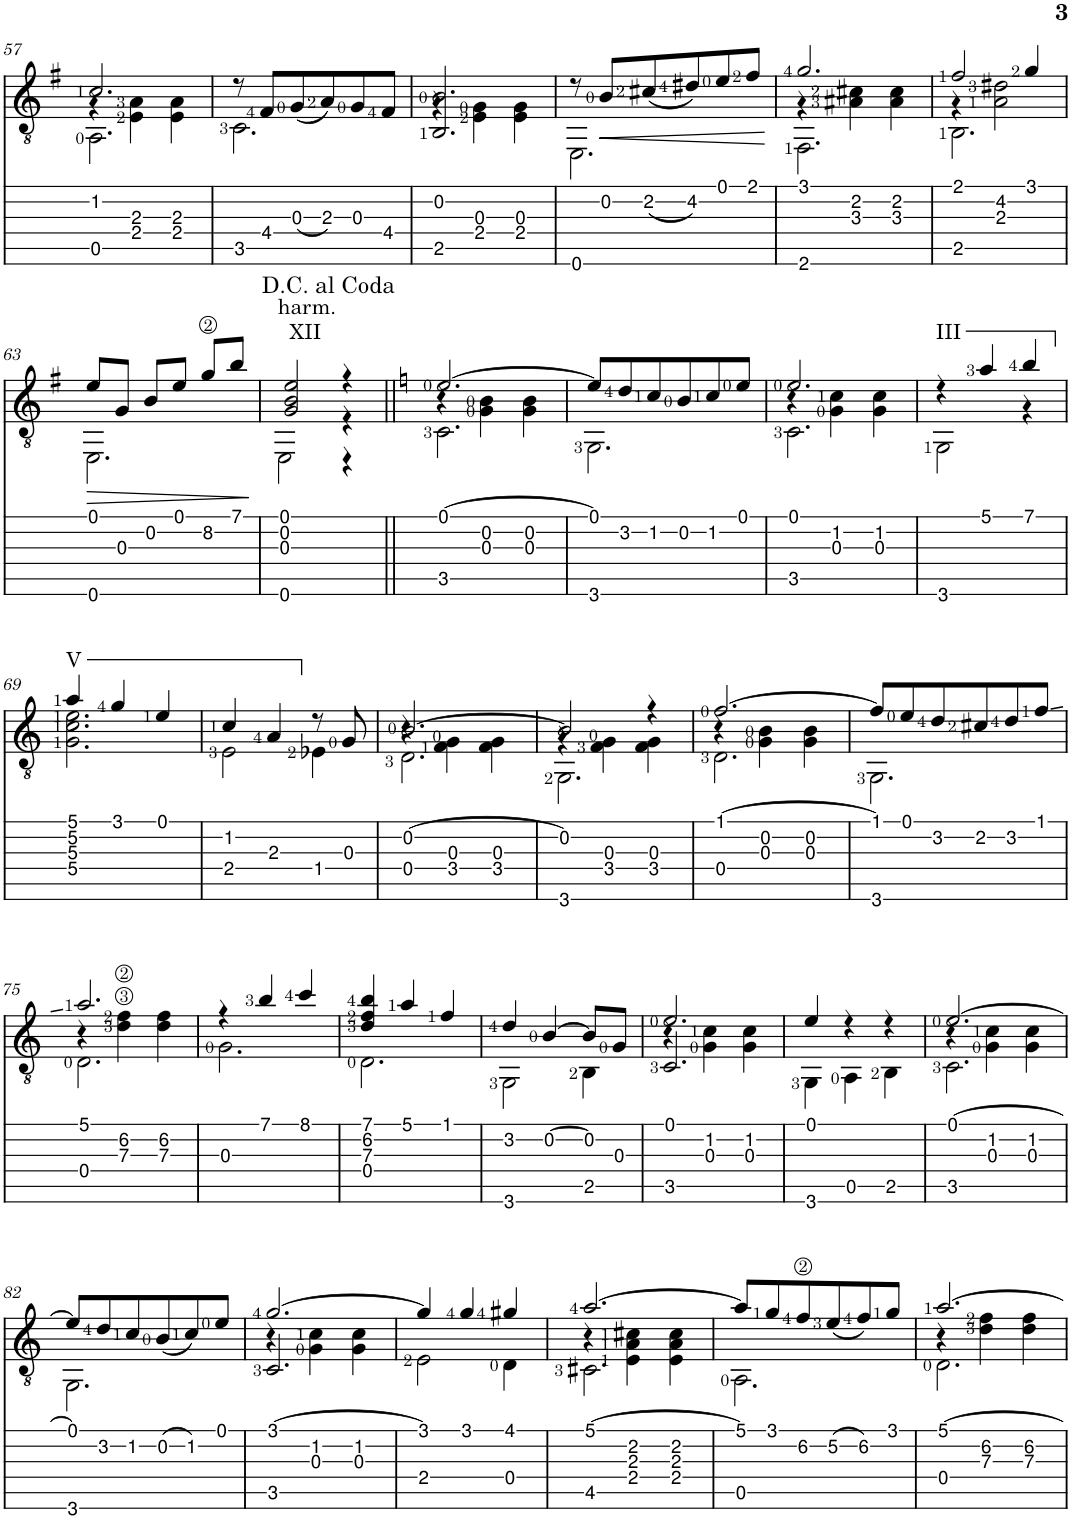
**kern	**kern	**dynam
*part1	*part1	*part1
*staff2	*staff1	*staff1/2
*I"Classical Guitar	*	*
*I'Guit.	*	*
!!LO:PB:g=z
*	*clefGv2	*
*k[f#]	*k[f#]	*
*e:	*e:	*
*M3/4	*M3/4	*
=57	=57	=57
*^	*^	*
*	*^	*	*^	*
2.c	4r	2.AA	2.c/	4r	2.AA\	.
.	4E 4A	.	.	4E\ 4A\	.	.
.	4E 4A	.	.	4E\ 4A\	.	.
*	*v	*v	*	*	*	*
*	*	*	*v	*v	*
=58	=58	=58	=58	=58
8r	2.C	8r	2.C\	.
8F#	.	8F#/L	.	.
8GL	.	(<8G/	.	.
8AJ	.	8A/)	.	.
8GL	.	8G/	.	.
8F#J	.	8F#/J	.	.
=59	=59	=59	=59	=59
*	*^	*	*^	*
2.B	4r	2.BB	2.B/	4r	2.BB/	.
.	4E 4G	.	.	4E\ 4G\	.	.
.	4E 4G	.	.	4E\ 4G\	.	.
*	*v	*v	*	*	*	*
*	*	*	*v	*v	*
=60	=60	=60	=60	=60
8r	2.EE	8r	2.EE\	.
!	!	!	!	!LO:HP:b
8B	.	8B/L	.	<
8c#XL	.	(<8c#X/	.	.
8d#XJ	.	8d#X/)	.	.
8eL	.	8e/	.	.
8f#J	.	8f#/J	.	.
*v	*v	*	*	*
*	*v	*v	*
.	.	[
=61	=61	=61
*^	*^	*
*	*^	*	*^	*
2.g	4r	2.FF#	2.g/	4r	2.FF#\	.
.	4A#X 4c#X	.	.	4A#X\ 4c#X\	.	.
.	4A# 4c#	.	.	4A#\ 4c#\	.	.
=62	=62	=62	=62	=62	=62	=62
2f#	4r	2.BB	2f#/	4r	2.BB\	.
.	2A 2d#X	.	.	2A\ 2d#X\	.	.
4g	.	.	4g/	.	.	.
*	*v	*v	*	*	*	*
*	*	*v	*v	*v	*
!!LO:LB:g=z
=63	=63	=63	=63
!	!	!	!LO:HP:b
*	*	*^	*
8eL	2.EE	8e/L	2.EE\	>
8GJ	.	8G/J	.	.
8BL	.	8B/L	.	.
8eJ	.	8e/J	.	.
8gL	.	8g/L	.	.
8bJ	.	8b/J	.	.
*v	*v	*	*	*
*	*v	*v	*
.	.	]
=64	=64	=64
*^	*^	*
*	*^	*	*^	*
!	!	!	!LO:TX:a:t=harm.	!	!	!
!	!	!	!LO:TX:a:t=XII	!	!	!
2G 2B 2e	2EE	2b 2g 2ee	2G/ 2B/ 2e/	2EE\	2g 2b 2ee	.
4r	4r	4r	4r	4r	4r	.
=65||	=65||	=65||	=65||	=65||	=65||	=65||
*k[]	*	*	*k[]	*	*	*
*C:	*	*	*C:	*	*	*
[2.e	4r	2.C	[2.e/	4r	2.C\	.
.	4G 4B	.	.	4G\ 4B\	.	.
.	4G 4B	.	.	4G\ 4B\	.	.
*	*v	*v	*	*	*	*
*	*	*	*v	*v	*
=66	=66	=66	=66	=66
8eL]	2.GG	8e/L]	2.GG\	.
8dJ	.	8d/	.	.
8cL	.	8c/	.	.
8BJ	.	8B/	.	.
8cL	.	8c/	.	.
8eJ	.	8e/J	.	.
=67	=67	=67	=67	=67
*	*^	*	*^	*
2.e	4r	2.C	2.e/	4r	2.C\	.
.	4G 4c	.	.	4G\ 4c\	.	.
.	4G 4c	.	.	4G\ 4c\	.	.
*	*v	*v	*	*	*	*
*	*	*	*v	*v	*
=68	=68	=68	=68	=68
!	!	!LO:TX:a:t=III	!	!
4r	2GG	4r	2GG\	.
4a	.	4a/	.	.
4b	4r	4b/	4r	.
!!LO:LB:g=z	!!
=69	=69	=69	=69	=69
!	!	!LO:TX:a:t=V	!	!
4a	2.G 2.c 2.e	4a/	2.G\ 2.c\ 2.e\	.
4g	.	4g/	.	.
4e	.	4e/	.	.
=70	=70	=70	=70	=70
4c	2E	4c/	2E\	.
4A	.	4A/	.	.
8r	4E-	8r	4E-X\	.
8G	.	8G/	.	.
=71	=71	=71	=71	=71
*	*^	*	*^	*
[2.B	4r	2.D	[2.B/	4r	2.D\	.
.	4F 4G	.	.	4F\ 4G\	.	.
.	4F 4G	.	.	4F\ 4G\	.	.
=72	=72	=72	=72	=72	=72	=72
2B]	4r	2.GG	2B/]	4r	2.GG\	.
.	4F 4G	.	.	4F\ 4G\	.	.
4r	4F 4G	.	4r	4F\ 4G\	.	.
=73	=73	=73	=73	=73	=73	=73
[2.f	4r	2.D	[2.f/	4r	2.D\	.
.	4G 4B	.	.	4G\ 4B\	.	.
.	4G 4B	.	.	4G\ 4B\	.	.
*	*v	*v	*	*	*	*
*	*	*	*v	*v	*
=74	=74	=74	=74	=74
8fL]	2.GG	8f/L]	2.GG\	.
8eJ	.	8e/	.	.
8dL	.	8d/	.	.
8c#J	.	8c#X/	.	.
8dL	.	8d/	.	.
8fJ	.	8f/J	.	.
!!LO:LB:g=z
=75	=75	=75	=75	=75
*	*^	*	*^	*
2.a	4r	2.D	2.a/	4r	2.D\	.
.	4d 4f	.	.	4d\>>>> 4f\>>>>	.	.
.	4d 4f	.	.	4d\ 4f\	.	.
*	*v	*v	*	*	*	*
*	*	*	*v	*v	*
=76	=76	=76	=76	=76
4r	2.G	4r	2.G\	.
4b	.	4b/	.	.
4cc	.	4cc/	.	.
=77	=77	=77	=77	=77
4d 4f 4b	2.D	4d/ 4f/ 4b/	2.D\	.
4a	.	4a/	.	.
4f	.	4f/	.	.
=78	=78	=78	=78	=78
4d	2GG	4d/	2GG\	.
[4B	.	[4B/	.	.
8BL]	4BB	8B/L]	4BB\	.
8GJ	.	8G/J	.	.
=79	=79	=79	=79	=79
*	*^	*	*^	*
2.e	4r	2.C	2.e/	4r	2.C/	.
.	4G 4c	.	.	4G\ 4c\	.	.
.	4G 4c	.	.	4G\ 4c\	.	.
*	*v	*v	*	*	*	*
*	*	*	*v	*v	*
=80	=80	=80	=80	=80
4e	4GG	4e/	4GG\	.
4r	4AA	4r	4AA\	.
4r	4BB	4r	4BB\	.
=81	=81	=81	=81	=81
*	*^	*	*^	*
[2.e	4r	2.C	[2.e/	4r	2.C\	.
.	4G 4c	.	.	4G\ 4c\	.	.
.	4G 4c	.	.	4G\ 4c\	.	.
*	*v	*v	*	*	*	*
*	*	*	*v	*v	*
!!LO:LB:g=z
=82	=82	=82	=82	=82
8eL]	2.GG	8e/L]	2.GG\	.
8dJ	.	8d/	.	.
8cL	.	8c/	.	.
8BJ	.	(<8B/	.	.
8cL	.	8c/)	.	.
8eJ	.	8e/J	.	.
=83	=83	=83	=83	=83
*	*^	*	*^	*
[2.g	4r	2.C	[2.g/	4r	2.C/	.
.	4G 4c	.	.	4G\ 4c\	.	.
.	4G 4c	.	.	4G\ 4c\	.	.
*	*v	*v	*	*	*	*
*	*	*	*v	*v	*
=84	=84	=84	=84	=84
4g]	2E	4g/]	2E\	.
4g	.	4g/	.	.
4g#	4D	4g#X/	4D\	.
=85	=85	=85	=85	=85
*	*^	*	*^	*
[2.a	4r	2.C#	[2.a/	4r	2.C#X\	.
.	4E 4A 4c#	.	.	4E\ 4A\ 4c#X\	.	.
.	4E 4A 4c#	.	.	4E\ 4A\ 4c#\	.	.
*	*v	*v	*	*	*	*
*	*	*	*v	*v	*
=86	=86	=86	=86	=86
8aL]	2.AA	8a/L]	2.AA\	.
8gJ	.	8g/	.	.
8fL	.	8f/	.	.
8eJ	.	(<8e/	.	.
8fL	.	8f/)	.	.
8gJ	.	8g/J	.	.
=87	=87	=87	=87	=87
*	*^	*	*^	*
[2.a	4r	2.D	[2.a/	4r	2.D\	.
.	4d 4f	.	.	4d\ 4f\	.	.
.	4d 4f	.	.	4d\ 4f\	.	.
*v	*v	*v	*	*	*	*
*	*v	*v	*v	*
=	=	=
*-	*-	*-
